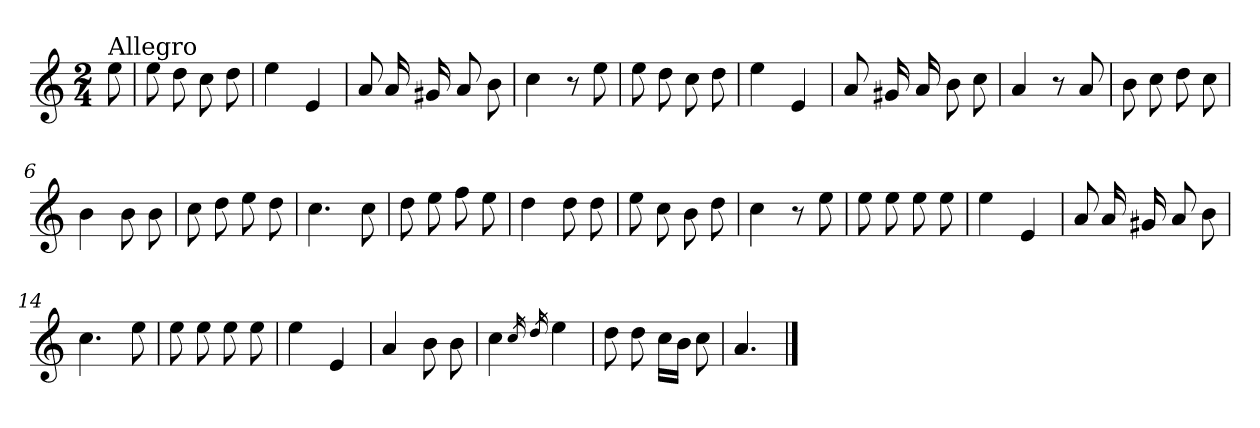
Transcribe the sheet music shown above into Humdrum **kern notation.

**kern
*part1
*staff1
*clefG2
*k[]
*a:
*M2/4
=
!LO:TX:a:t=Allegro
8ee\
=1
8ee\
8dd\
8cc\
8dd\
=2
4ee\
4e/
=3
8a/
16a/
16g#X/
8a/
8b\
=4
4cc\
8r
8ee\
=1X
8ee\
8dd\
8cc\
8dd\
=2X
4ee\
4e/
=3X
8a/
16g#X/
16a/
8b\
8cc\
!!LO:LB:g=z
=4X
4a/
8r
8a/
=5X
8b\
8cc\
8dd\
8cc\
=6X
4b\
8b\
8b\
=5
8cc\
8dd\
8ee\
8dd\
=6
4.cc\
8cc\
=7
8dd\
8ee\
8ff\
8ee\
=8
4dd\
8dd\
8dd\
=9
8ee\
8cc\
8b\
8dd\
=10
4cc\
8r
8ee\
!!LO:LB:g=z
=11
8ee\
8ee\
8ee\
8ee\
=12
4ee\
4e/
=13
8a/
16a/
16g#X/
8a/
8b\
=14
4.cc\
8ee\
=15
8ee\
8ee\
8ee\
8ee\
=16
4ee\
4e/
=17
4a/
8b\
8b\
=18
4cc\
16qcc/
16qdd/
4ee\
=19
8dd\
8dd\
16cc\LL
16b\JJ
8cc\
!!LO:LB:g=z
=20
4.a/
==
*-
